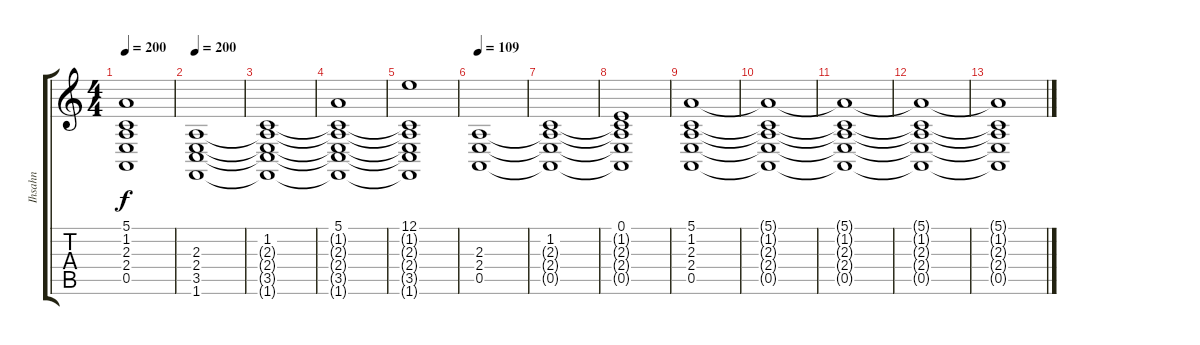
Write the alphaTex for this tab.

\track ("Ihsahn" "Ihsahn") {instrument pad4choir}
\staff {score tabs}
\tuning (E4 B3 G3 D3 A2 E2) {hide}
\ts (4 4)
\tempo 200
\clef g2
\ks c
(5.1 1.2{t} 2.3{t} 2.4{t} 0.5{t}).1{dy f} |
\tempo 200
(2.3 2.4 3.5 1.6).1 |
(1.2 2.3{t} 2.4{t} 3.5{t} 1.6{t}).1 |
(5.1 1.2{t} 2.3{t} 2.4{t} 3.5{t} 1.6{t}).1 |
(12.1 1.2{t} 2.3{t} 2.4{t} 3.5{t} 1.6{t}).1 |
\tempo 109
(2.3 2.4 0.5).1 |
(1.2 2.3{t} 2.4{t} 0.5{t}).1 |
(0.1 1.2{t} 2.3{t} 2.4{t} 0.5{t}).1 |
(5.1 1.2 2.3 2.4 0.5).1 |
(5.1{t} 1.2{t} 2.3{t} 2.4{t} 0.5{t}).1 |
(5.1{t} 1.2{t} 2.3{t} 2.4{t} 0.5{t}).1 |
(5.1{t} 1.2{t} 2.3{t} 2.4{t} 0.5{t}).1 |
(5.1{t} 1.2{t} 2.3{t} 2.4{t} 0.5{t}).1
